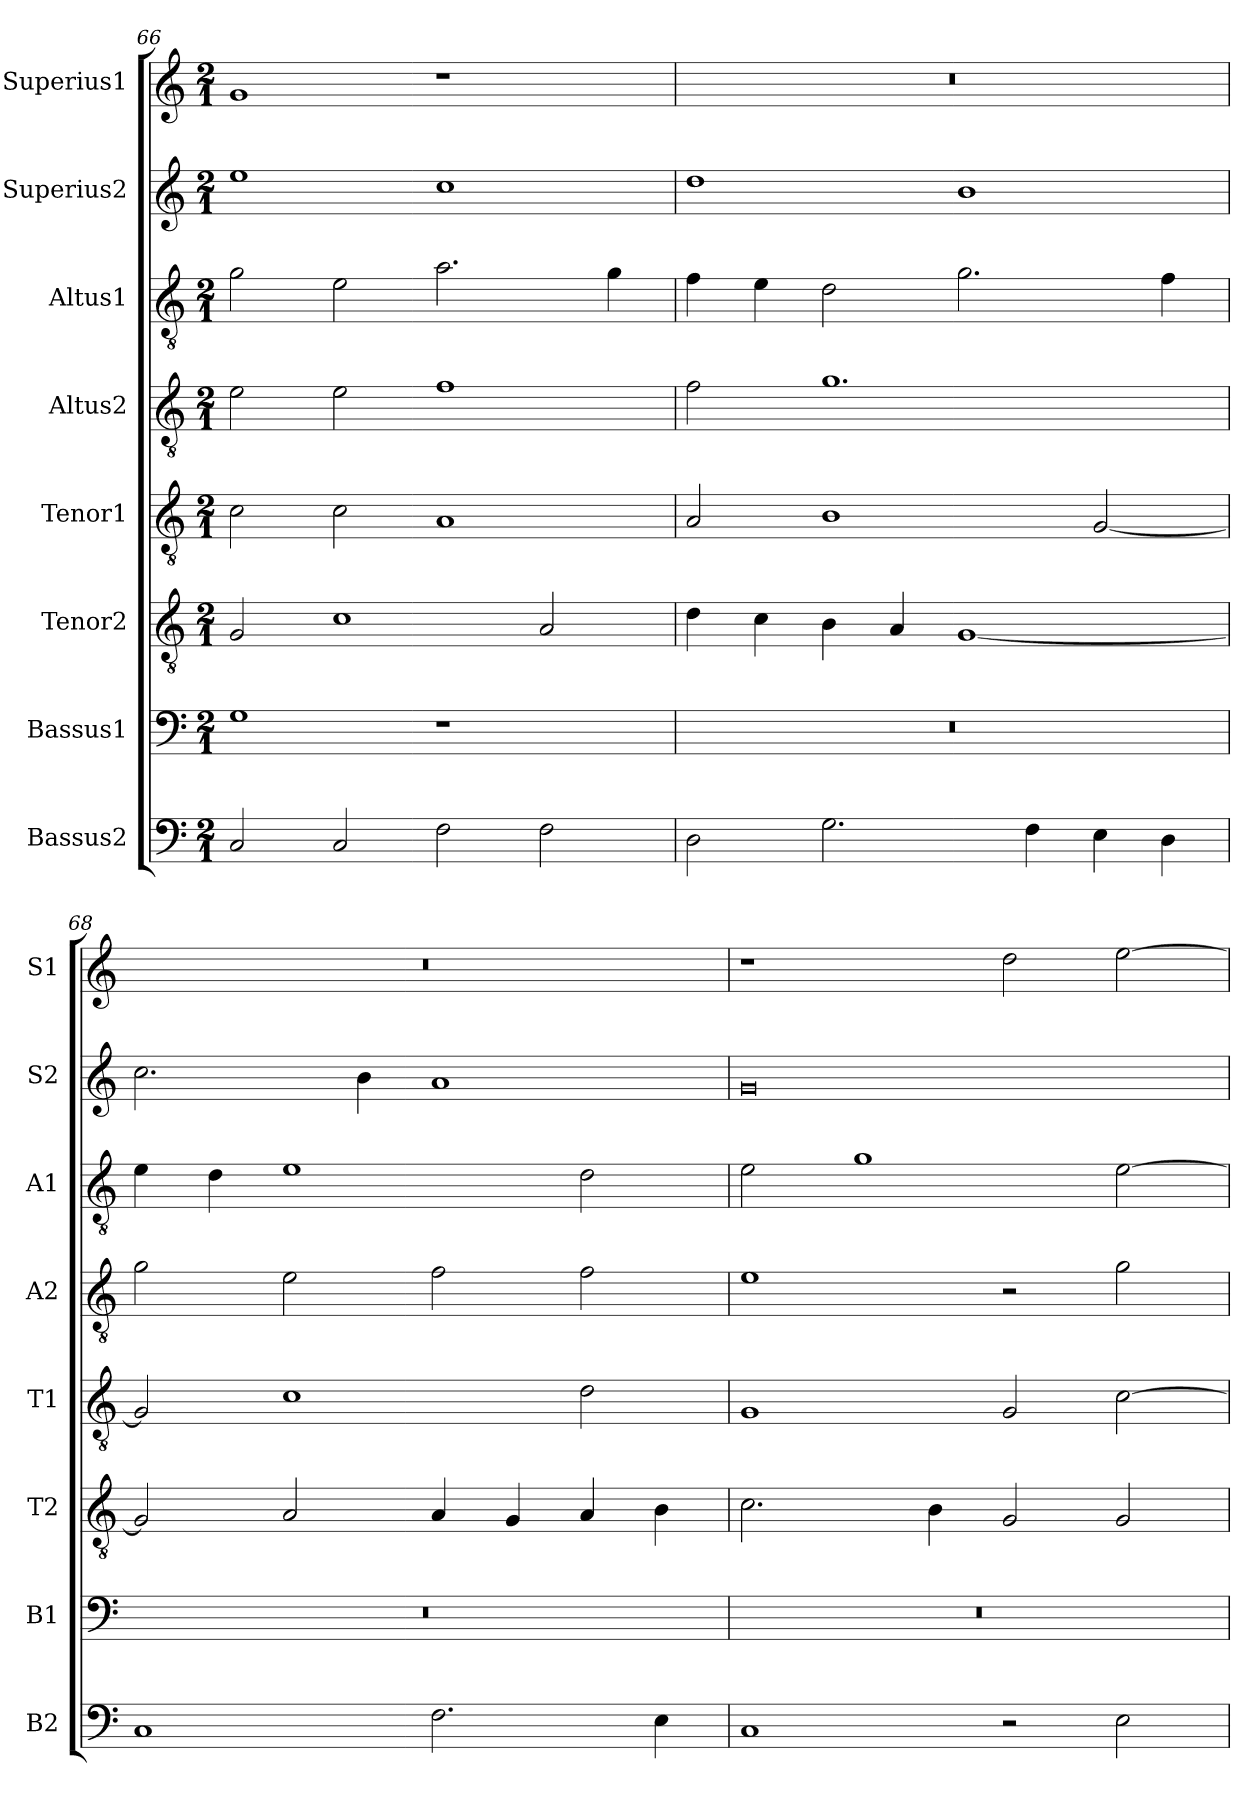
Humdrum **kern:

**kern	**kern	**kern	**kern	**kern	**kern	**kern	**kern
*part8	*part7	*part6	*part5	*part4	*part3	*part2	*part1
*staff8	*staff7	*staff6	*staff5	*staff4	*staff3	*staff2	*staff1
*I"Bassus2	*I"Bassus1	*I"Tenor2	*I"Tenor1	*I"Altus2	*I"Altus1	*I"Superius2	*I"Superius1
*I'B2	*I'B1	*I'T2	*I'T1	*I'A2	*I'A1	*I'S2	*I'S1
*clefF4	*clefF4	*clefGv2	*clefGv2	*clefGv2	*clefGv2	*clefG2	*clefG2
*k[]	*k[]	*k[]	*k[]	*k[]	*k[]	*k[]	*k[]
*M2/1	*M2/1	*M2/1	*M2/1	*M2/1	*M2/1	*M2/1	*M2/1
=66	=66	=66	=66	=66	=66	=66	=66
2C	1G	2G	2c	2e	2g	1ee	1g
2C	.	1c	2c	2e	2e	.	.
2F	1r	.	1A	1f	2.a	1cc	1r
2F	.	2A	.	.	.	.	.
.	.	.	.	.	4g	.	.
=67	=67	=67	=67	=67	=67	=67	=67
2D	0r	4d	2A	2f	4f	1dd	0r
.	.	4c	.	.	4e	.	.
2.G	.	4B	1B	1.g	2d	.	.
.	.	4A	.	.	.	.	.
.	.	[1G	.	.	2.g	1b	.
4F	.	.	.	.	.	.	.
4E	.	.	[2G	.	.	.	.
4D	.	.	.	.	4f	.	.
=68	=68	=68	=68	=68	=68	=68	=68
1C	0r	2G]	2G]	2g	4e	2.cc	0r
.	.	.	.	.	4d	.	.
.	.	2A	1c	2e	1e	.	.
.	.	.	.	.	.	4b	.
2.F	.	4A	.	2f	.	1a	.
.	.	4G	.	.	.	.	.
.	.	4A	2d	2f	2d	.	.
4E	.	4B	.	.	.	.	.
=69	=69	=69	=69	=69	=69	=69	=69
1C	0r	2.c	1G	1e	2e	0g	1r
.	.	.	.	.	1g	.	.
.	.	4B	.	.	.	.	.
2r	.	2G	2G	2r	.	.	2dd
2E	.	2G	[2c	2g	[2e	.	[2ee
=	=	=	=	=	=	=	=
*-	*-	*-	*-	*-	*-	*-	*-
